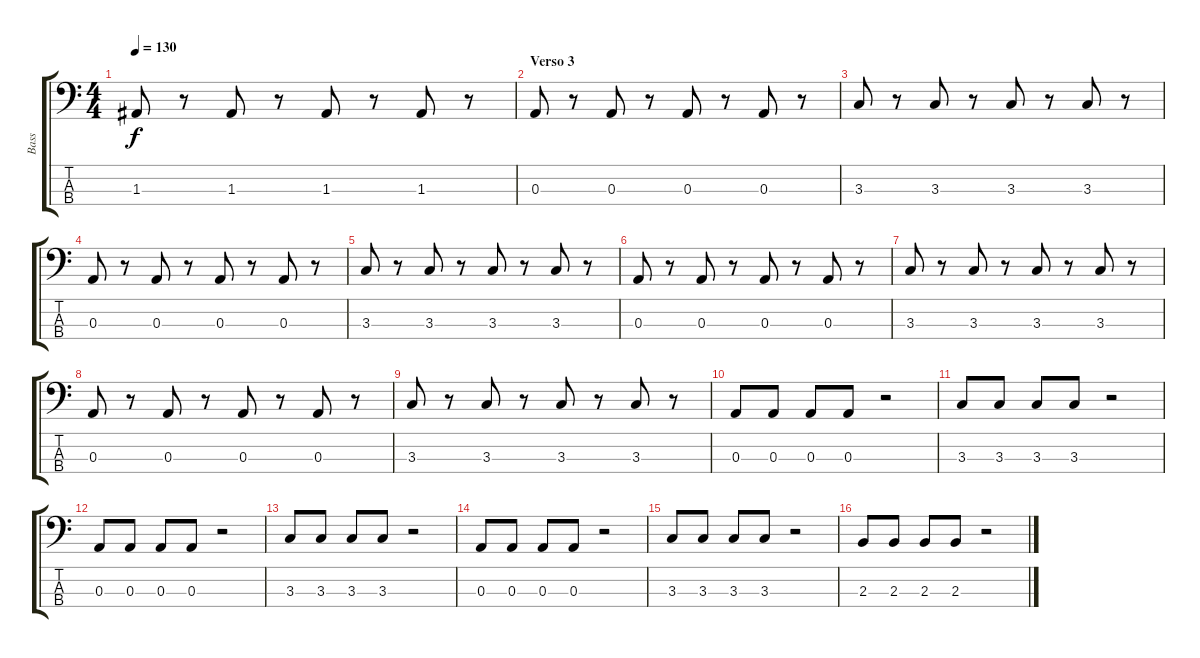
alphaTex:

\track ("Bass" "Bass") {instrument electricguitarmuted}
\staff {score tabs}
\tuning (G2 D2 A1 E1) {hide}
\ts (4 4)
\tempo 130
\clef f4
\ks c
1.3.8{dy f} r.8 1.3.8 r.8 1.3.8 r.8 1.3.8 r.8 |
\section ("" "Verso 3")
0.3.8 r.8 0.3.8 r.8 0.3.8 r.8 0.3.8 r.8 |
3.3.8 r.8 3.3.8 r.8 3.3.8 r.8 3.3.8 r.8 |
0.3.8 r.8 0.3.8 r.8 0.3.8 r.8 0.3.8 r.8 |
3.3.8 r.8 3.3.8 r.8 3.3.8 r.8 3.3.8 r.8 |
0.3.8 r.8 0.3.8 r.8 0.3.8 r.8 0.3.8 r.8 |
3.3.8 r.8 3.3.8 r.8 3.3.8 r.8 3.3.8 r.8 |
0.3.8 r.8 0.3.8 r.8 0.3.8 r.8 0.3.8 r.8 |
3.3.8 r.8 3.3.8 r.8 3.3.8 r.8 3.3.8 r.8 |
0.3.8 0.3.8 0.3.8 0.3.8 r.2 |
3.3.8 3.3.8 3.3.8 3.3.8 r.2 |
0.3.8 0.3.8 0.3.8 0.3.8 r.2 |
3.3.8 3.3.8 3.3.8 3.3.8 r.2 |
0.3.8 0.3.8 0.3.8 0.3.8 r.2 |
3.3.8 3.3.8 3.3.8 3.3.8 r.2 |
2.3.8 2.3.8 2.3.8 2.3.8 r.2
